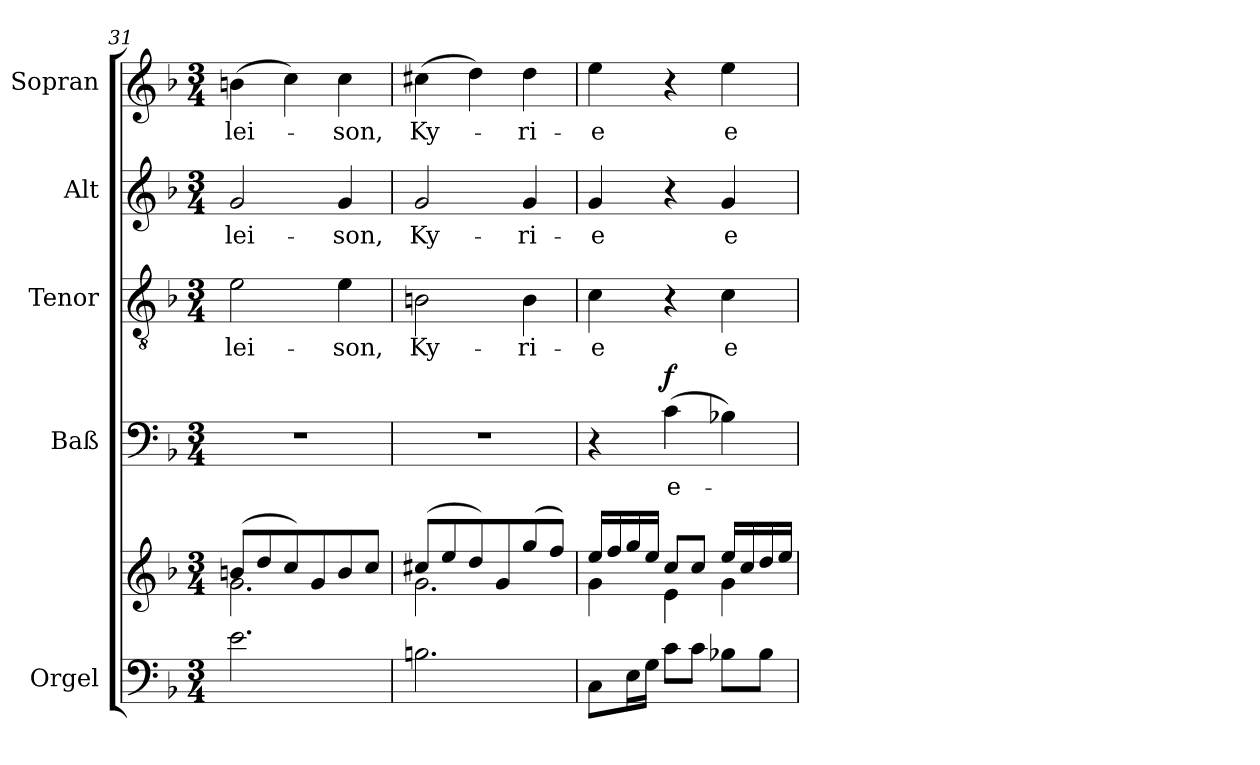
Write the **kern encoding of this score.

**kern	**kern	**kern	**text	**dynam	**kern	**text	**kern	**text	**kern	**text
*part5	*part5	*part4	*part4	*part4	*part3	*part3	*part2	*part2	*part1	*part1
*staff6	*staff5	*staff4	*staff4	*staff4	*staff3	*staff3	*staff2	*staff2	*staff1	*staff1
*I"Orgel	*	*I"Baß	*	*	*I"Tenor	*	*I"Alt	*	*I"Sopran	*
*I'Org.	*	*	*	*	*	*	*	*	*	*
*clefF4	*clefG2	*clefF4	*	*	*clefGv2	*	*clefG2	*	*clefG2	*
*k[b-]	*k[b-]	*k[b-]	*	*	*k[b-]	*	*k[b-]	*	*k[b-]	*
*F:	*F:	*F:	*	*	*F:	*	*F:	*	*F:	*
*M3/4	*M3/4	*M3/4	*	*	*M3/4	*	*M3/4	*	*M3/4	*
=31	=31	=31	=31	=31	=31	=31	=31	=31	=31	=31
*	*^	*	*	*	*	*	*	*	*	*
!	!	!	!	!	!	!	!LO:LY:b	!	!LO:LY:b	!	!LO:LY:b
2.e\	(>8bn/L	2.g\	2.r	.	.	2e\	-lei-	2g/	-lei-	(>4bn\	-lei-
.	8dd/	.	.	.	.	.	.	.	.	.	.
.	8cc/)	.	.	.	.	.	.	.	.	4cc\)	.
.	8g/	.	.	.	.	.	.	.	.	.	.
!	!	!	!	!	!	!	!LO:LY:b	!	!LO:LY:b	!	!LO:LY:b
.	8b/	.	.	.	.	4e\	-son,	4g/	-son,	4cc\	-son,
.	8cc/J	.	.	.	.	.	.	.	.	.	.
!!LO:LB:g=z
=32	=32	=32	=32	=32	=32	=32	=32	=32	=32	=32	=32
!	!	!	!	!	!	!	!LO:LY:b	!	!LO:LY:b	!	!LO:LY:b
2.Bn\	(>8cc#X/L	2.g\	2.r	.	.	2Bn\	Ky-	2g/	Ky-	(>4cc#X\	Ky-
.	8ee/	.	.	.	.	.	.	.	.	.	.
.	8dd/)	.	.	.	.	.	.	.	.	4dd\)	.
.	8g/	.	.	.	.	.	.	.	.	.	.
!	!	!	!	!	!	!	!LO:LY:b	!	!LO:LY:b	!	!LO:LY:b
.	(>8gg/	.	.	.	.	4B\	-ri-	4g/	-ri-	4dd\	-ri-
.	8ff/J)	.	.	.	.	.	.	.	.	.	.
=33	=33	=33	=33	=33	=33	=33	=33	=33	=33	=33	=33
!	!	!	!	!	!	!	!LO:LY:b	!	!LO:LY:b	!	!LO:LY:b
8C\L	16ee/LL	4g\	4r	.	.	4c\	-e	4g/	-e	4ee\	-e
.	16ff/	.	.	.	.	.	.	.	.	.	.
16E\L	16gg/	.	.	.	.	.	.	.	.	.	.
16G\JJ	16ee/JJ	.	.	.	.	.	.	.	.	.	.
!	!	!	!	!LO:LY:b	!LO:DY:a	!	!	!	!	!	!
8c\L	8cc/L	4e\	(>4c\	e-	f	4r	.	4r	.	4r	.
8c\J	8cc/J	.	.	.	.	.	.	.	.	.	.
!	!	!	!	!	!	!	!LO:LY:b	!	!LO:LY:b	!	!LO:LY:b
8B-X\L	16ee/LL	4g\	4B-X\)	.	.	4c\	e-	4g/	e-	4ee\	e-
.	16cc/	.	.	.	.	.	.	.	.	.	.
8B-\J	16dd/	.	.	.	.	.	.	.	.	.	.
.	16ee/JJ	.	.	.	.	.	.	.	.	.	.
*	*v	*v	*	*	*	*	*	*	*	*	*
=	=	=	=	=	=	=	=	=	=	=
*-	*-	*-	*-	*-	*-	*-	*-	*-	*-	*-
